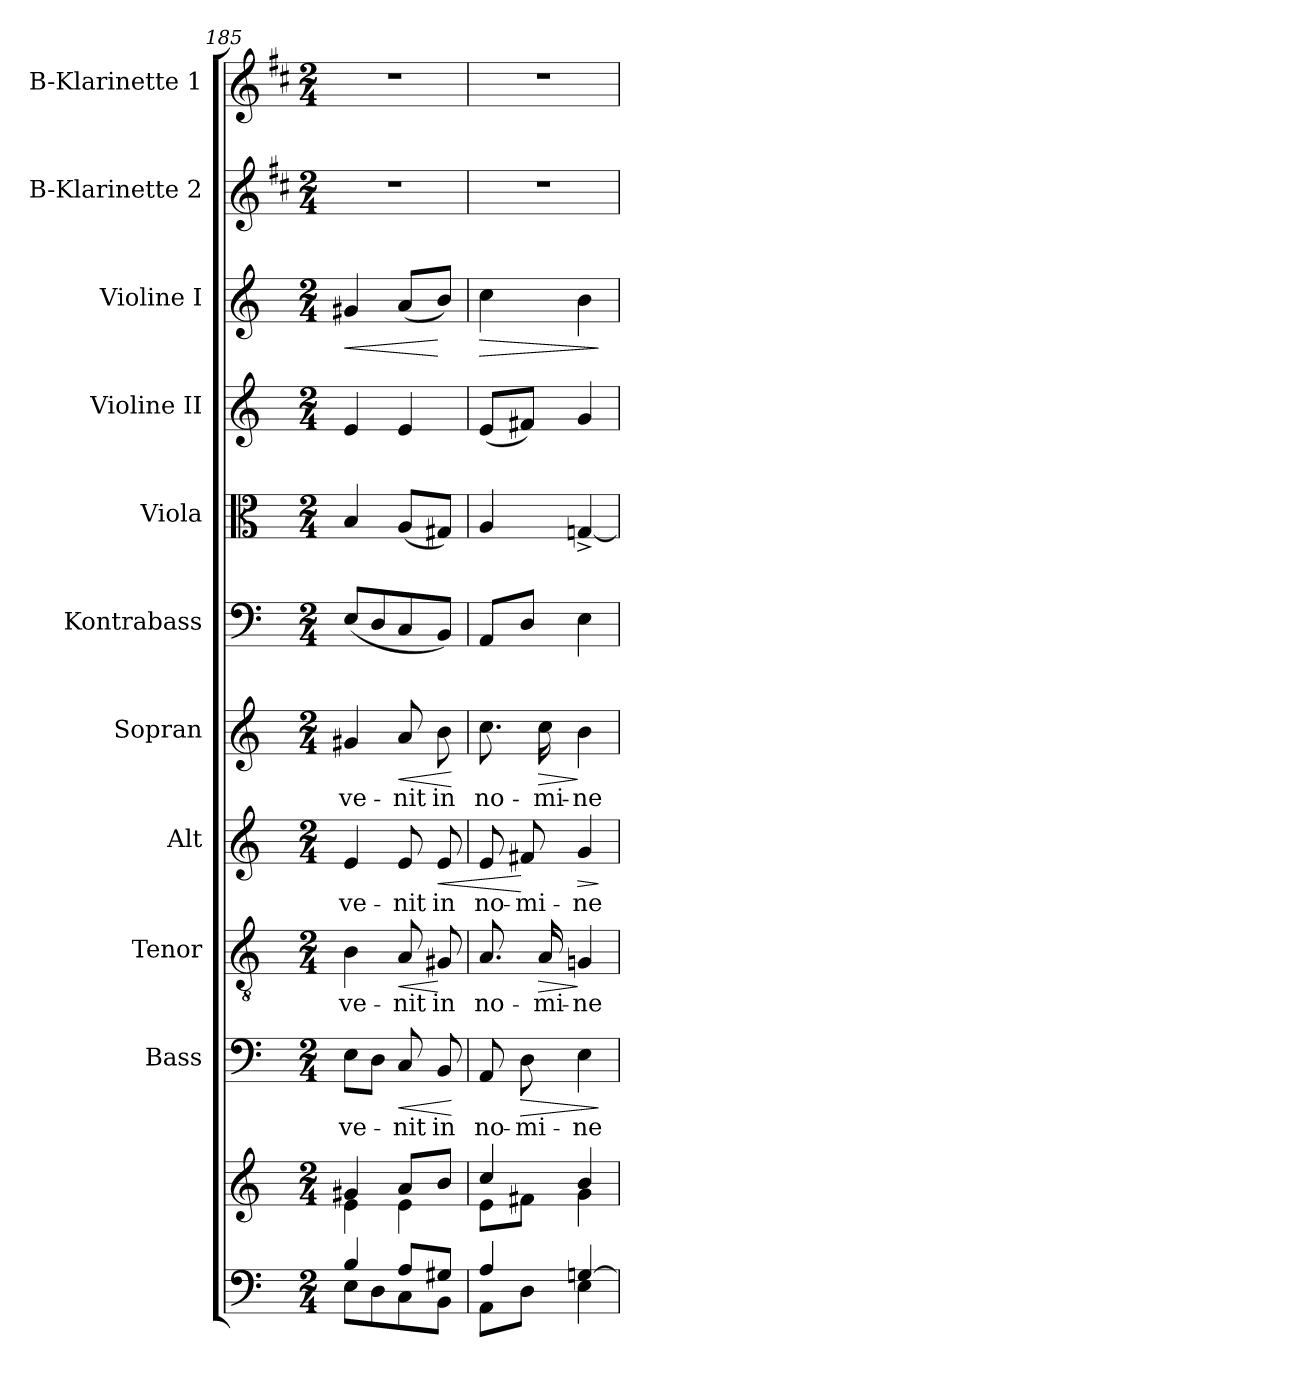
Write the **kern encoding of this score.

**kern	**kern	**kern	**text	**dynam	**kern	**text	**dynam	**kern	**text	**dynam	**kern	**text	**dynam	**kern	**kern	**kern	**kern	**dynam	**kern	**kern
*part11	*part11	*part10	*part10	*part10	*part9	*part9	*part9	*part8	*part8	*part8	*part7	*part7	*part7	*part6	*part5	*part4	*part3	*part3	*part2	*part1
*staff12	*staff11	*staff10	*staff10	*staff10	*staff9	*staff9	*staff9	*staff8	*staff8	*staff8	*staff7	*staff7	*staff7	*staff6	*staff5	*staff4	*staff3	*staff3	*staff2	*staff1
*	*	*I"Bass	*	*	*I"Tenor	*	*	*I"Alt	*	*	*I"Sopran	*	*	*I"Kontrabass	*I"Viola	*I"Violine II	*I"Violine I	*	*I"B-Klarinette 2	*I"B-Klarinette 1
*	*	*I'B.	*	*	*I'T.	*	*	*I'A.	*	*	*I'S.	*	*	*I'Kb.	*I'Vla.	*I'Vl. II	*I'Vl. I	*	*I'B Kl. 2	*I'B Kl. 1
*clefF4	*clefG2	*clefF4	*	*	*clefGv2	*	*	*clefG2	*	*	*clefG2	*	*	*clefF4	*clefC3	*clefG2	*clefG2	*	*clefG2	*clefG2
*	*	*	*	*	*	*	*	*	*	*	*	*	*	*ITrd7c12	*	*	*	*	*ITrd1c2	*ITrd1c2
*k[]	*k[]	*k[]	*	*	*k[]	*	*	*k[]	*	*	*k[]	*	*	*k[]	*k[]	*k[]	*k[]	*	*k[]	*k[]
*C:	*C:	*C:	*	*	*C:	*	*	*C:	*	*	*C:	*	*	*C:	*C:	*C:	*C:	*	*C:	*C:
*M2/4	*M2/4	*M2/4	*	*	*M2/4	*	*	*M2/4	*	*	*M2/4	*	*	*M2/4	*M2/4	*M2/4	*M2/4	*	*M2/4	*M2/4
=185	=185	=185	=185	=185	=185	=185	=185	=185	=185	=185	=185	=185	=185	=185	=185	=185	=185	=185	=185	=185
*^	*^	*	*	*	*	*	*	*	*	*	*	*	*	*	*	*	*	*	*	*
!	!	!	!	!	!LO:LY:b	!	!	!LO:LY:b	!	!	!LO:LY:b	!	!	!LO:LY:b	!	!	!	!	!	!LO:HP:b	!	!
4B/	8E\L	4g#X/	4e\	8E\L	ve-	.	4B\	ve-	.	4e/	ve-	.	4g#X/	ve-	.	(<8EE/L	4B/	4e/	4g#X/	<	2r	2r
.	8D\	.	.	8D\J	.	.	.	.	.	.	.	.	.	.	.	8DD/	.	.	.	.	.	.
!	!	!	!	!	!LO:LY:b	!LO:HP:b	!	!LO:LY:b	!LO:HP:b	!	!LO:LY:b	!	!	!LO:LY:b	!LO:HP:b	!	!	!	!	!	!	!
8A/L	8C\	8a/L	4e\	8C/	-nit	<	8A/	-nit	<	8e/	-nit	.	8a/	-nit	<	8CC/	(<8A/L	4e/	(<8a/L	.	.	.
!	!	!	!	!	!LO:LY:b	!	!	!LO:LY:b	!	!	!LO:LY:b	!LO:HP:b	!	!LO:LY:b	!	!	!	!	!	!	!	!
8G#X/J	8BB\J	8b/J	.	8BB/	in	.	8G#X/	in	[	8e/	in	<	8b\	in	.	8BBB/J)	8G#X/J)	.	8b/J)	[	.	.
*v	*v	*	*	*	*	*	*	*	*	*	*	*	*	*	*	*	*	*	*	*	*	*
*	*v	*v	*	*	*	*	*	*	*	*	*	*	*	*	*	*	*	*	*	*	*
.	.	.	.	[	.	.	.	.	.	.	.	.	[	.	.	.	.	.	.	.
!!LO:PB:g=z
=186	=186	=186	=186	=186	=186	=186	=186	=186	=186	=186	=186	=186	=186	=186	=186	=186	=186	=186	=186	=186
*^	*^	*	*	*	*	*	*	*	*	*	*	*	*	*	*	*	*	*	*	*
!	!	!	!	!	!LO:LY:b	!	!	!LO:LY:b	!	!	!LO:LY:b	!	!	!LO:LY:b	!	!	!	!	!	!LO:HP:b	!	!
4A/	8AA\L	4cc/	8e\L	8AA/	no-	.	8.A/	no-	.	8e/	no-	.	8.cc\	no-	.	8AAA/L	4A/	(<8e/L	4cc\	>	2r	2r
!	!	!	!	!	!LO:LY:b	!LO:HP:b	!	!	!	!	!LO:LY:b	!	!	!	!	!	!	!	!	!	!	!
.	8D\J	.	8f#X\J	8D\	-mi-	>	.	.	.	8f#X/	-mi-	[	.	.	.	8DD/J	.	8f#X/J)	.	.	.	.
!	!	!	!	!	!	!	!	!LO:LY:b	!LO:HP:b	!	!	!	!	!LO:LY:b	!LO:HP:b	!	!	!	!	!	!	!
.	.	.	.	.	.	.	16A/	-mi-	>	.	.	.	16cc\	-mi-	>	.	.	.	.	.	.	.
!	!	!	!	!	!LO:LY:b	!	!	!LO:LY:b	!	!	!LO:LY:b	!LO:HP:b	!	!LO:LY:b	!	!	!	!	!	!	!	!
[>4Gn/	4E\	4b/	4g\	4E\	-ne	.	4Gn/	-ne	]	4g/	-ne	>	4b\	-ne	]	4EE\	[4Gn^</	4g/	4b\	.	.	.
*v	*v	*	*	*	*	*	*	*	*	*	*	*	*	*	*	*	*	*	*	*	*	*
*	*v	*v	*	*	*	*	*	*	*	*	*	*	*	*	*	*	*	*	*	*	*
.	.	.	.	]	.	.	.	.	.	]	.	.	.	.	.	.	.	]	.	.
=	=	=	=	=	=	=	=	=	=	=	=	=	=	=	=	=	=	=	=	=
*-	*-	*-	*-	*-	*-	*-	*-	*-	*-	*-	*-	*-	*-	*-	*-	*-	*-	*-	*-	*-
